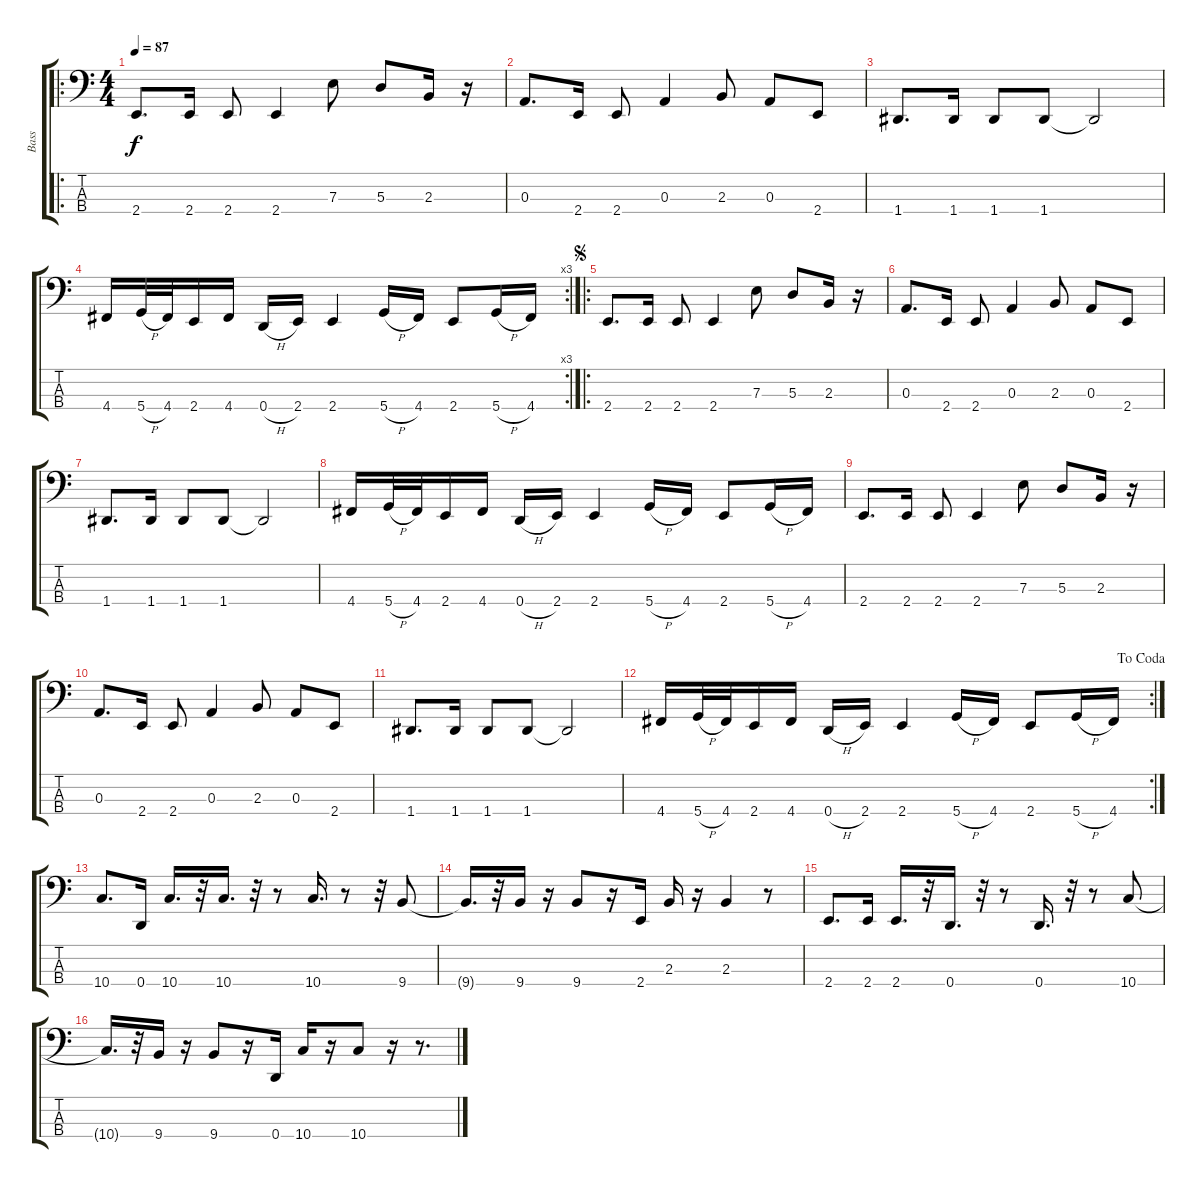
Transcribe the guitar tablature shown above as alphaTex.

\track ("Bass" "Bass") {instrument electricbassfinger}
\staff {score tabs}
\tuning (G2 D2 A1 D1) {hide}
\ro
\ts (4 4)
\tempo 87
\clef f4
\ks c
2.4.8{d dy f volume 0 instrument electricbassfinger} 2.4.16{volume 6} 2.4.8 2.4.4 7.3.8 5.3.8 2.3.16 r.16 |
0.3.8{d} 2.4.16 2.4.8 0.3.4 2.3.8 0.3.8 2.4.8 |
1.4.8{d volume 10} 1.4.16 1.4.8 1.4.8 1.4{t}.2 |
\rc 3
4.4.16 5.4{h}.32 4.4.32 2.4.16 4.4.16 0.4{h}.16 2.4.16 2.4.4 5.4{h}.16 4.4.16 2.4.8 5.4{h}.16 4.4.16 |
\ro
\jump segno
2.4.8{d} 2.4.16 2.4.8 2.4.4 7.3.8 5.3.8 2.3.16 r.16 |
0.3.8{d} 2.4.16 2.4.8 0.3.4 2.3.8 0.3.8 2.4.8 |
1.4.8{d} 1.4.16 1.4.8 1.4.8 1.4{t}.2 |
4.4.16 5.4{h}.32 4.4.32 2.4.16 4.4.16 0.4{h}.16 2.4.16 2.4.4 5.4{h}.16 4.4.16 2.4.8 5.4{h}.16 4.4.16 |
2.4.8{d} 2.4.16 2.4.8 2.4.4 7.3.8 5.3.8 2.3.16 r.16 |
0.3.8{d} 2.4.16 2.4.8 0.3.4 2.3.8 0.3.8 2.4.8 |
1.4.8{d} 1.4.16 1.4.8 1.4.8 1.4{t}.2 |
\rc 2
\jump dacoda
4.4.16 5.4{h}.32 4.4.32 2.4.16 4.4.16 0.4{h}.16 2.4.16 2.4.4 5.4{h}.16 4.4.16 2.4.8 5.4{h}.16 4.4.16 |
10.4.8{d} 0.4.16 10.4.16{d} r.32 10.4.16{d} r.32 r.8 10.4.16{d} r.8 r.32 9.4.8 |
9.4{t}.16{d} r.32 9.4.16 r.16 9.4.8 r.16 2.4.16 2.3.16 r.16 2.3.4 r.8 |
2.4.8{d} 2.4.16 2.4.16{d} r.32 0.4.16{d} r.32 r.8 0.4.16{d} r.32 r.8 10.4.8 |
10.4{t}.16{d} r.32 9.4.16 r.16 9.4.8 r.16 0.4.16 10.4.16 r.16 10.4.8 r.16 r.8{d}
